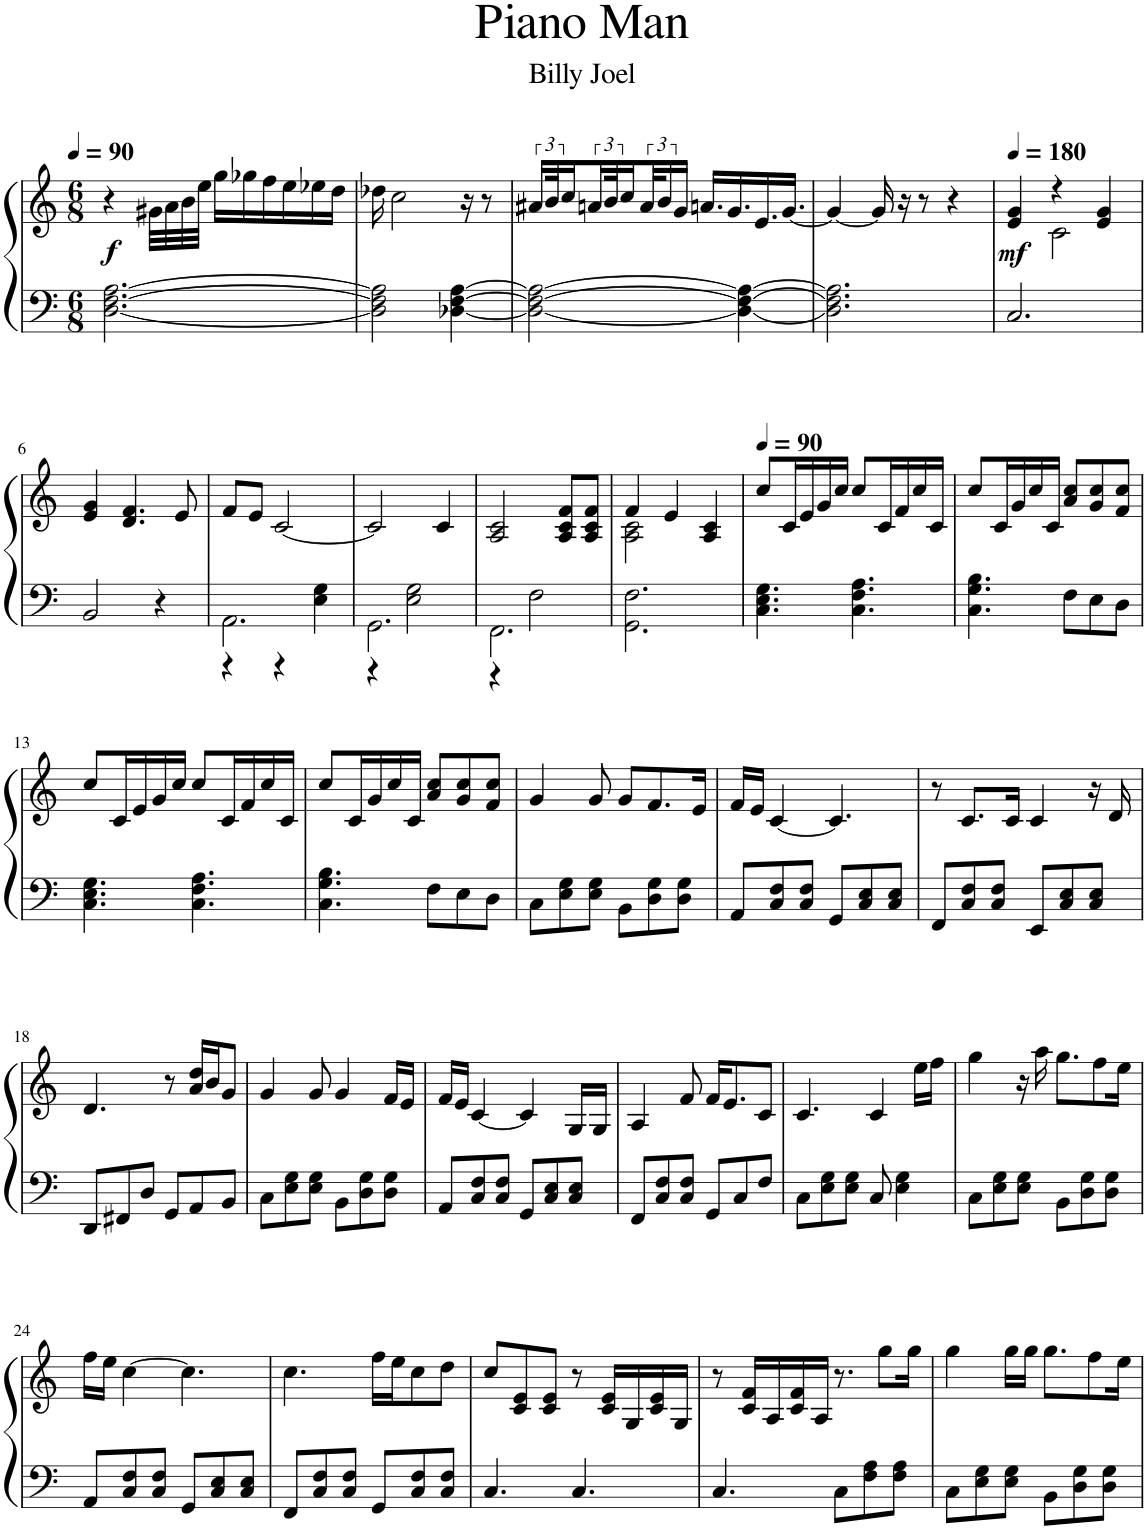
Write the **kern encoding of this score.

**kern	**kern	**dynam
*part1	*part1	*part1
*staff2	*staff1	*staff1/2
*I"Piano	*	*
*I'Pno.	*	*
*clefF4	*clefG2	*
*k[]	*k[]	*
*M6/8	*M6/8	*
*MM90	*MM90	*
=1	=1	=1
!	!	!LO:DY:b
[2.D\ [2.F\ [2.A\	4r	f
.	32g#X\LLL	.
.	32a\	.
.	32b\	.
.	32ee\JJJ	.
.	16gg\LL	.
.	16gg-X\	.
.	16ff\	.
.	16ee\	.
.	16ee-X\	.
.	16dd\JJ	.
=2	=2	=2
2D\] 2F\] 2A\]	16dd-X\	.
.	2cc\	.
[4D-X\ [4F\ [4A\	.	.
.	16r	.
.	8r	.
=3	=3	=3
2D-\_ 2F\_ 2A\_	24a#X/LL	.
.	48b/K	.
.	16cc/	.
.	24an/	.
.	48b/K	.
.	16cc/	.
.	48a/K	.
.	24b/	.
.	16g/JJ	.
.	16.an/LL	.
.	16.g/	.
4D-\_ 4F\_ 4A\_	.	.
.	16.e/	.
.	[16.g/JJ	.
=4	=4	=4
2.D-\] 2.F\] 2.A\]	4g/_	.
.	16g/]	.
.	16r	.
.	8r	.
.	4r	.
=5	=5	=5
*	*MM180	*
*	*^	*
!	!	!	!LO:DY:b
2.C/	4e/ 4g/	4ryy	mf
.	4r	2c\	.
.	4e/ 4g/	.	.
*	*v	*v	*
!!LO:LB:g=z
=6	=6	=6
2BB/	4e/ 4g/	.
.	4.d/ 4.f/	.
4r	.	.
.	8e/	.
=7	=7	=7
*^	*	*
2.AA\	4r	8f/L	.
.	.	8e/J	.
.	4r	[2c/	.
.	4E\ 4G\	.	.
=8	=8	=8	=8
2.GG\	4r	2c/]	.
.	2E\ 2G\	.	.
.	.	4c/	.
=9	=9	=9	=9
2.FF\	4r	2A/ 2c/	.
.	2F\	.	.
.	.	8A/ 8c/ 8f/L	.
.	.	8A/ 8c/ 8f/J	.
=10	=10	=10	=10
*	*	*^	*
2.F\	2.GG\	4f/	2A\ 2c\	.
.	.	4e/	.	.
.	.	4A/ 4c/	4ryy	.
*v	*v	*	*	*
*	*v	*v	*
=11	=11	=11
*	*MM90	*
4.C\ 4.E\ 4.G\	8cc/L	.
.	16c/L	.
.	16e/	.
.	16g/	.
.	16cc/JJ	.
4.C\ 4.F\ 4.A\	8cc/L	.
.	16c/L	.
.	16f/	.
.	16cc/	.
.	16c/JJ	.
=12	=12	=12
4.C\ 4.G\ 4.B\	8cc/L	.
.	16c/L	.
.	16g/	.
.	16cc/	.
.	16c/JJ	.
8F\L	8a/ 8cc/L	.
8E\	8g/ 8cc/	.
8D\J	8f/ 8cc/J	.
!!LO:LB:g=z
=13	=13	=13
4.C\ 4.E\ 4.G\	8cc/L	.
.	16c/L	.
.	16e/	.
.	16g/	.
.	16cc/JJ	.
4.C\ 4.F\ 4.A\	8cc/L	.
.	16c/L	.
.	16f/	.
.	16cc/	.
.	16c/JJ	.
=14	=14	=14
4.C\ 4.G\ 4.B\	8cc/L	.
.	16c/L	.
.	16g/	.
.	16cc/	.
.	16c/JJ	.
8F\L	8a/ 8cc/L	.
8E\	8g/ 8cc/	.
8D\J	8f/ 8cc/J	.
=15	=15	=15
8C\L	4g/	.
8E\ 8G\	.	.
8E\ 8G\J	8g/	.
8BB\L	8g/L	.
8D\ 8G\	8.f/	.
8D\ 8G\J	.	.
.	16e/Jk	.
=16	=16	=16
8AA/L	16f/LL	.
.	16e/JJ	.
8C/ 8F/	[4c/	.
8C/ 8F/J	.	.
8GG/L	4.c/]	.
8C/ 8E/	.	.
8C/ 8E/J	.	.
=17	=17	=17
8FF/L	8r	.
8C/ 8F/	8.c/L	.
8C/ 8F/J	.	.
.	16c/Jk	.
8EE/L	4c/	.
8C/ 8E/	.	.
8C/ 8E/J	16r	.
.	16d/	.
!!LO:LB:g=z
=18	=18	=18
8DD/L	4.d/	.
8FF#X/	.	.
8D/J	.	.
8GG/L	8r	.
8AA/	16a/ 16dd/LL	.
.	16b/J	.
8BB/J	8g/J	.
=19	=19	=19
8C\L	4g/	.
8E\ 8G\	.	.
8E\ 8G\J	8g/	.
8BB\L	4g/	.
8D\ 8G\	.	.
8D\ 8G\J	16f/LL	.
.	16e/JJ	.
=20	=20	=20
8AA/L	16f/LL	.
.	16e/JJ	.
8C/ 8F/	[4c/	.
8C/ 8F/J	.	.
8GG/L	4c/]	.
8C/ 8E/	.	.
8C/ 8E/J	16G/LL	.
.	16G/JJ	.
=21	=21	=21
8FF/L	4A/	.
8C/ 8F/	.	.
8C/ 8F/J	8f/	.
8GG/L	16f/KL	.
.	8.e/	.
8C/	.	.
8F/J	8c/J	.
=22	=22	=22
8C\L	4.c/	.
8E\ 8G\	.	.
8E\ 8G\J	.	.
8C/	4c/	.
4E\ 4G\	.	.
.	16ee\LL	.
.	16ff\JJ	.
=23	=23	=23
8C\L	4gg\	.
8E\ 8G\	.	.
8E\ 8G\J	16r	.
.	16aa\	.
8BB\L	8.gg\L	.
8D\ 8G\	.	.
.	8ff\	.
8D\ 8G\J	.	.
.	16ee\Jk	.
!!LO:LB:g=z
=24	=24	=24
8AA/L	16ff\LL	.
.	16ee\JJ	.
8C/ 8F/	[4cc\	.
8C/ 8F/J	.	.
8GG/L	4.cc\]	.
8C/ 8E/	.	.
8C/ 8E/J	.	.
=25	=25	=25
8FF/L	4.cc\	.
8C/ 8F/	.	.
8C/ 8F/J	.	.
8GG/L	16ff\LL	.
.	16ee\J	.
8C/ 8F/	8cc\	.
8C/ 8F/J	8dd\J	.
=26	=26	=26
4.C/	8cc/L	.
.	8c/ 8e/	.
.	8c/ 8e/J	.
4.C/	8r	.
.	16c/ 16e/LL	.
.	16G/	.
.	16c/ 16e/	.
.	16G/JJ	.
=27	=27	=27
4.C/	8r	.
.	16c/ 16f/LL	.
.	16A/	.
.	16c/ 16f/	.
.	16A/JJ	.
8C\L	8.r	.
8F\ 8A\	.	.
.	8gg\L	.
8F\ 8A\J	.	.
.	16gg\Jk	.
=28	=28	=28
8C\L	4gg\	.
8E\ 8G\	.	.
8E\ 8G\J	16gg\LL	.
.	16gg\JJ	.
8BB\L	8.gg\L	.
8D\ 8G\	.	.
.	8ff\	.
8D\ 8G\J	.	.
.	16ee\Jk	.
=	=	=
*-	*-	*-
